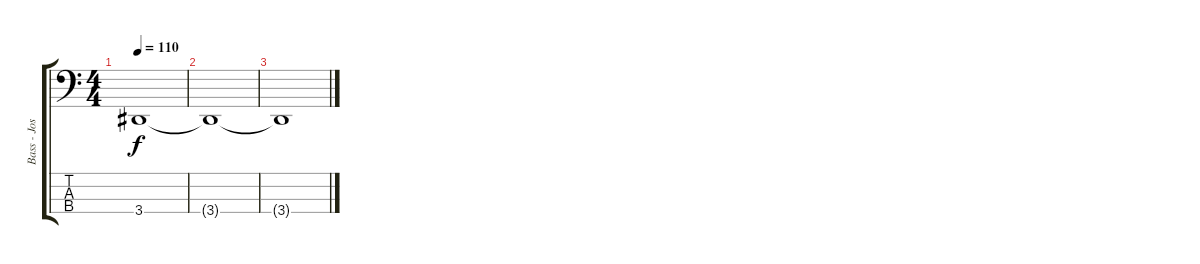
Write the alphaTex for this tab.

\track ("Bass - Joshua Woodard" "Bass - Jos") {instrument electricbassfinger}
\staff {score tabs}
\tuning (F2 C2 G1 C1) {hide}
\ts (4 4)
\tempo 110
\clef f4
\ks c
3.4{t}.1{dy f} |
3.4{t}.1 |
3.4{t}.1
